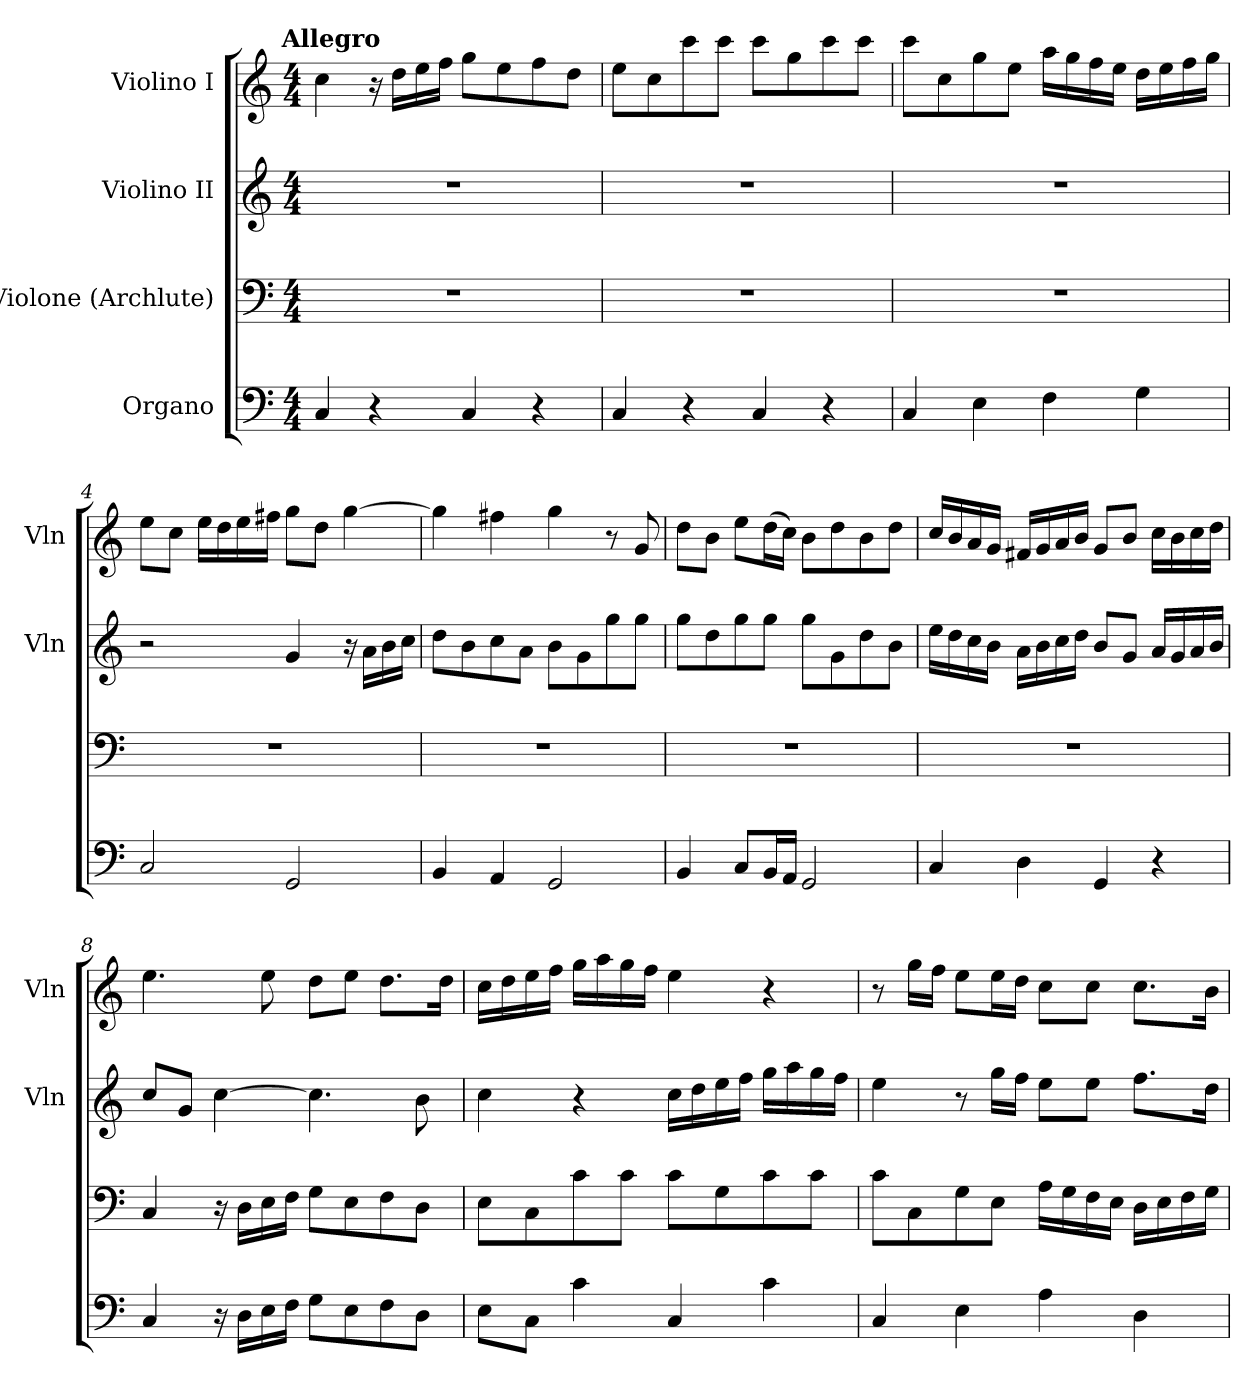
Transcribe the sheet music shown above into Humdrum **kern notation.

**kern	**kern	**kern	**kern
*part4	*part3	*part2	*part1
*staff4	*staff3	*staff2	*staff1
*I"Organo	*I"Violone (Archlute)	*I"Violino II	*I"Violino I
*	*	*I'Vln	*I'Vln
*clefF4	*clefF4	*clefG2	*clefG2
*k[]	*k[]	*k[]	*k[]
*C:	*C:	*C:	*C:
!!LO:TX:omd:t=Allegro
*M4/4	*M4/4	*M4/4	*M4/4
*MM66	*MM66	*MM66	*MM66
=1	=1	=1	=1
4C/	1r	1r	4cc\
4r	.	.	16r
.	.	.	16dd\LL
.	.	.	16ee\
.	.	.	16ff\JJ
4C/	.	.	8gg\L
.	.	.	8ee\
4r	.	.	8ff\
.	.	.	8dd\J
=2	=2	=2	=2
4C/	1r	1r	8ee\L
.	.	.	8cc\
4r	.	.	8ccc\
.	.	.	8ccc\J
4C/	.	.	8ccc\L
.	.	.	8gg\
4r	.	.	8ccc\
.	.	.	8ccc\J
=3	=3	=3	=3
4C/	1r	1r	8ccc\L
.	.	.	8cc\
4E\	.	.	8gg\
.	.	.	8ee\J
4F\	.	.	16aa\LL
.	.	.	16gg\
.	.	.	16ff\
.	.	.	16ee\JJ
4G\	.	.	16dd\LL
.	.	.	16ee\
.	.	.	16ff\
.	.	.	16gg\JJ
=4	=4	=4	=4
2C/	1r	2r	8ee\L
.	.	.	8cc\J
.	.	.	16ee\LL
.	.	.	16dd\
.	.	.	16ee\
.	.	.	16ff#X\JJ
2GG/	.	4g/	8gg\L
.	.	.	8dd\J
.	.	16r	[4gg\
.	.	16a\LL	.
.	.	16b\	.
.	.	16cc\JJ	.
=5	=5	=5	=5
4BB/	1r	8dd\L	4gg\]
.	.	8b\	.
4AA/	.	8cc\	4ff#X\
.	.	8a\J	.
2GG/	.	8b\L	4gg\
.	.	8g\	.
.	.	8gg\	8r
.	.	8gg\J	8g/
=6	=6	=6	=6
4BB/	1r	8gg\L	8dd\L
.	.	8dd\	8b\J
8C/L	.	8gg\	8ee\L
16BB/L	.	8gg\J	(16dd\L
16AA/JJ	.	.	16cc\JJ)
2GG/	.	8gg\L	8b\L
.	.	8g\	8dd\
.	.	8dd\	8b\
.	.	8b\J	8dd\J
=7	=7	=7	=7
4C/	1r	16ee\LL	16cc/LL
.	.	16dd\	16b/
.	.	16cc\	16a/
.	.	16b\JJ	16g/JJ
4D\	.	16a\LL	16f#X/LL
.	.	16b\	16g/
.	.	16cc\	16a/
.	.	16dd\JJ	16b/JJ
4GG/	.	8b/L	8g/L
.	.	8g/J	8b/J
4r	.	16a/LL	16cc\LL
.	.	16g/	16b\
.	.	16a/	16cc\
.	.	16b/JJ	16dd\JJ
=8	=8	=8	=8
4C/	4C/	8cc/L	4.ee\
.	.	8g/J	.
16r	16r	[4cc\	.
16D\LL	16D\LL	.	.
16E\	16E\	.	8ee\
16F\JJ	16F\JJ	.	.
8G\L	8G\L	4.cc\]	8dd\L
8E\	8E\	.	8ee\J
8F\	8F\	.	8.dd\L
8D\J	8D\J	8b\	.
.	.	.	16dd\Jk
=9	=9	=9	=9
8E\L	8E\L	4cc\	16cc\LL
.	.	.	16dd\
8C\J	8C\	.	16ee\
.	.	.	16ff\JJ
4c\	8c\	4r	16gg\LL
.	.	.	16aa\
.	8c\J	.	16gg\
.	.	.	16ff\JJ
4C/	8c\L	16cc\LL	4ee\
.	.	16dd\	.
.	8G\	16ee\	.
.	.	16ff\JJ	.
4c\	8c\	16gg\LL	4r
.	.	16aa\	.
.	8c\J	16gg\	.
.	.	16ff\JJ	.
=10	=10	=10	=10
4C/	8c\L	4ee\	8r
.	8C\	.	16gg\LL
.	.	.	16ff\JJ
4E\	8G\	8r	8ee\L
.	8E\J	16gg\LL	16ee\L
.	.	16ff\JJ	16dd\JJ
4A\	16A\LL	8ee\L	8cc\L
.	16G\	.	.
.	16F\	8ee\J	8cc\J
.	16E\JJ	.	.
4D\	16D\LL	8.ff\L	8.cc\L
.	16E\	.	.
.	16F\	.	.
.	16G\JJ	16dd\Jk	16b\Jk
=	=	=	=
*-	*-	*-	*-
